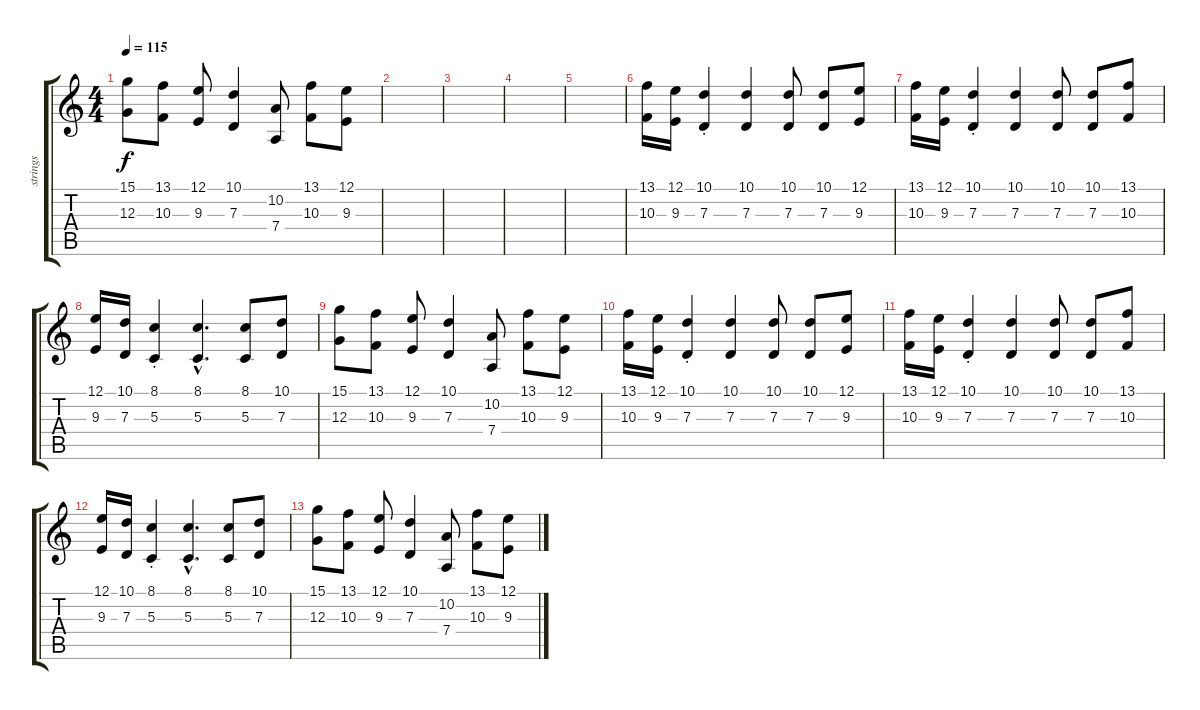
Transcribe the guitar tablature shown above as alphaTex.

\track ("strings" "strings") {instrument stringensemble1}
\staff {score tabs}
\tuning (E4 B3 G3 D3 A2 E2) {hide}
\ts (4 4)
\tempo 115
\clef g2
\ks c
(15.1 12.3).8{dy f} (13.1 10.3).8 (12.1 9.3).8 (10.1 7.3).4 (10.2 7.4).8 (13.1 10.3).8 (12.1 9.3).8 |
|
|
|
|
(13.1 10.3).16 (12.1 9.3).16 (10.1{st} 7.3{st}).4 (10.1 7.3).4 (10.1 7.3).8 (10.1 7.3).8 (12.1 9.3).8 |
(13.1 10.3).16 (12.1 9.3).16 (10.1{st} 7.3{st}).4 (10.1 7.3).4 (10.1 7.3).8 (10.1 7.3).8 (13.1 10.3).8 |
(12.1 9.3).16 (10.1 7.3).16 (8.1{st} 5.3{st}).4 (8.1{hac} 5.3{hac}).4{d} (8.1 5.3).8 (10.1 7.3).8 |
(15.1 12.3).8 (13.1 10.3).8 (12.1 9.3).8 (10.1 7.3).4 (10.2 7.4).8 (13.1 10.3).8 (12.1 9.3).8 |
(13.1 10.3).16 (12.1 9.3).16 (10.1{st} 7.3{st}).4 (10.1 7.3).4 (10.1 7.3).8 (10.1 7.3).8 (12.1 9.3).8 |
(13.1 10.3).16 (12.1 9.3).16 (10.1{st} 7.3{st}).4 (10.1 7.3).4 (10.1 7.3).8 (10.1 7.3).8 (13.1 10.3).8 |
(12.1 9.3).16 (10.1 7.3).16 (8.1{st} 5.3{st}).4 (8.1{hac} 5.3{hac}).4{d} (8.1 5.3).8 (10.1 7.3).8 |
(15.1 12.3).8 (13.1 10.3).8 (12.1 9.3).8 (10.1 7.3).4 (10.2 7.4).8 (13.1 10.3).8 (12.1 9.3).8
